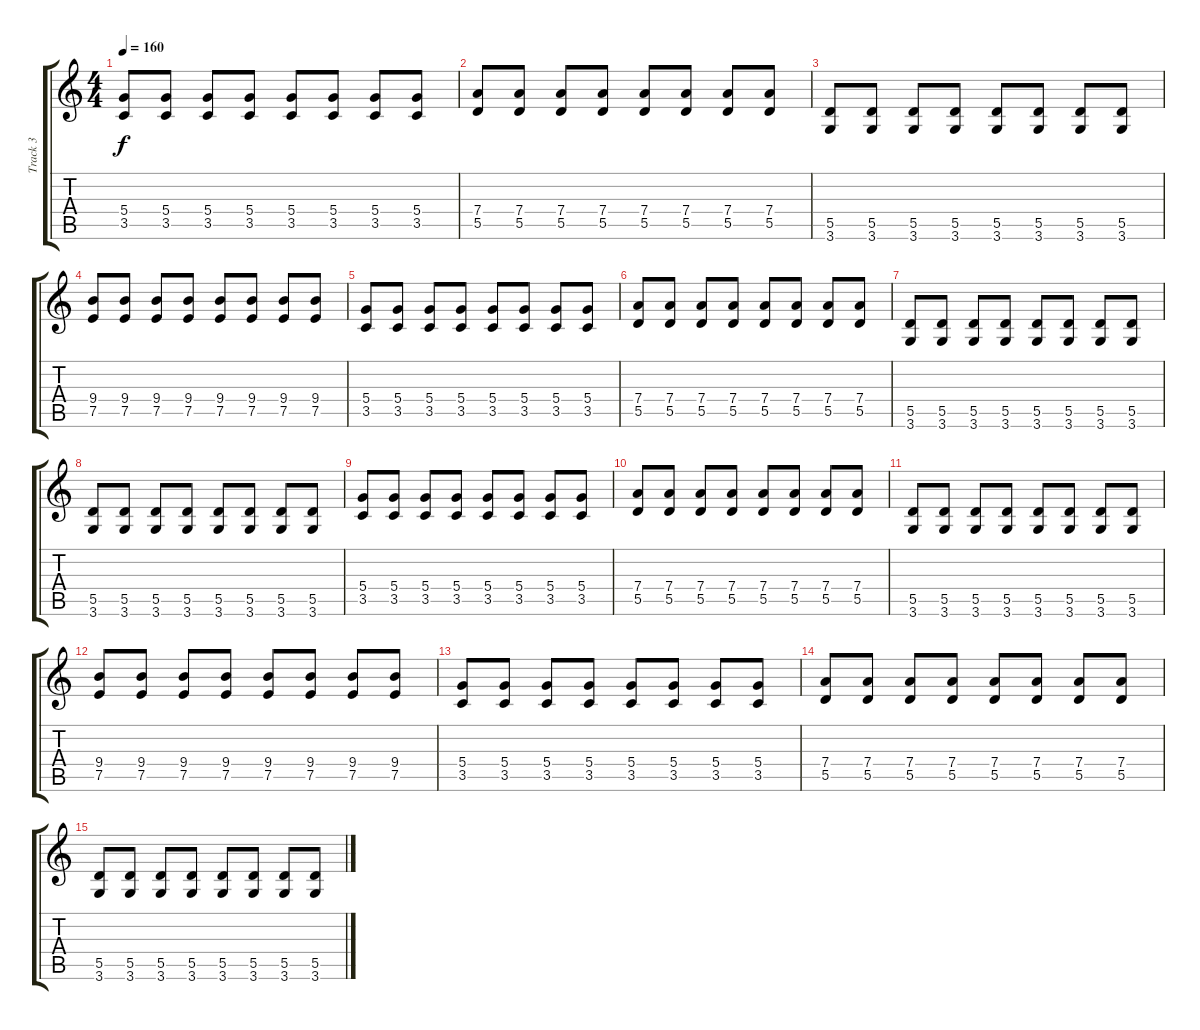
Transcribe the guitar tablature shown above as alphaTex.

\track ("Track 3" "Track 3") {instrument overdrivenguitar}
\staff {score tabs}
\tuning (E4 B3 G3 D3 A2 E2) {hide}
\ts (4 4)
\tempo 160
\clef g2
\ks c
(5.4 3.5).8{dy f} (5.4 3.5).8 (5.4 3.5).8 (5.4 3.5).8 (5.4 3.5).8 (5.4 3.5).8 (5.4 3.5).8 (5.4 3.5).8 |
(7.4 5.5).8 (7.4 5.5).8 (7.4 5.5).8 (7.4 5.5).8 (7.4 5.5).8 (7.4 5.5).8 (7.4 5.5).8 (7.4 5.5).8 |
(5.5 3.6).8 (5.5 3.6).8 (5.5 3.6).8 (5.5 3.6).8 (5.5 3.6).8 (5.5 3.6).8 (5.5 3.6).8 (5.5 3.6).8 |
(9.4 7.5).8 (9.4 7.5).8 (9.4 7.5).8 (9.4 7.5).8 (9.4 7.5).8 (9.4 7.5).8 (9.4 7.5).8 (9.4 7.5).8 |
(5.4 3.5).8 (5.4 3.5).8 (5.4 3.5).8 (5.4 3.5).8 (5.4 3.5).8 (5.4 3.5).8 (5.4 3.5).8 (5.4 3.5).8 |
(7.4 5.5).8 (7.4 5.5).8 (7.4 5.5).8 (7.4 5.5).8 (7.4 5.5).8 (7.4 5.5).8 (7.4 5.5).8 (7.4 5.5).8 |
(5.5 3.6).8 (5.5 3.6).8 (5.5 3.6).8 (5.5 3.6).8 (5.5 3.6).8 (5.5 3.6).8 (5.5 3.6).8 (5.5 3.6).8 |
(5.5 3.6).8 (5.5 3.6).8 (5.5 3.6).8 (5.5 3.6).8 (5.5 3.6).8 (5.5 3.6).8 (5.5 3.6).8 (5.5 3.6).8 |
(5.4 3.5).8 (5.4 3.5).8 (5.4 3.5).8 (5.4 3.5).8 (5.4 3.5).8 (5.4 3.5).8 (5.4 3.5).8 (5.4 3.5).8 |
(7.4 5.5).8 (7.4 5.5).8 (7.4 5.5).8 (7.4 5.5).8 (7.4 5.5).8 (7.4 5.5).8 (7.4 5.5).8 (7.4 5.5).8 |
(5.5 3.6).8 (5.5 3.6).8 (5.5 3.6).8 (5.5 3.6).8 (5.5 3.6).8 (5.5 3.6).8 (5.5 3.6).8 (5.5 3.6).8 |
(9.4 7.5).8 (9.4 7.5).8 (9.4 7.5).8 (9.4 7.5).8 (9.4 7.5).8 (9.4 7.5).8 (9.4 7.5).8 (9.4 7.5).8 |
(5.4 3.5).8 (5.4 3.5).8 (5.4 3.5).8 (5.4 3.5).8 (5.4 3.5).8 (5.4 3.5).8 (5.4 3.5).8 (5.4 3.5).8 |
(7.4 5.5).8 (7.4 5.5).8 (7.4 5.5).8 (7.4 5.5).8 (7.4 5.5).8 (7.4 5.5).8 (7.4 5.5).8 (7.4 5.5).8 |
(5.5 3.6).8 (5.5 3.6).8 (5.5 3.6).8 (5.5 3.6).8 (5.5 3.6).8 (5.5 3.6).8 (5.5 3.6).8 (5.5 3.6).8
